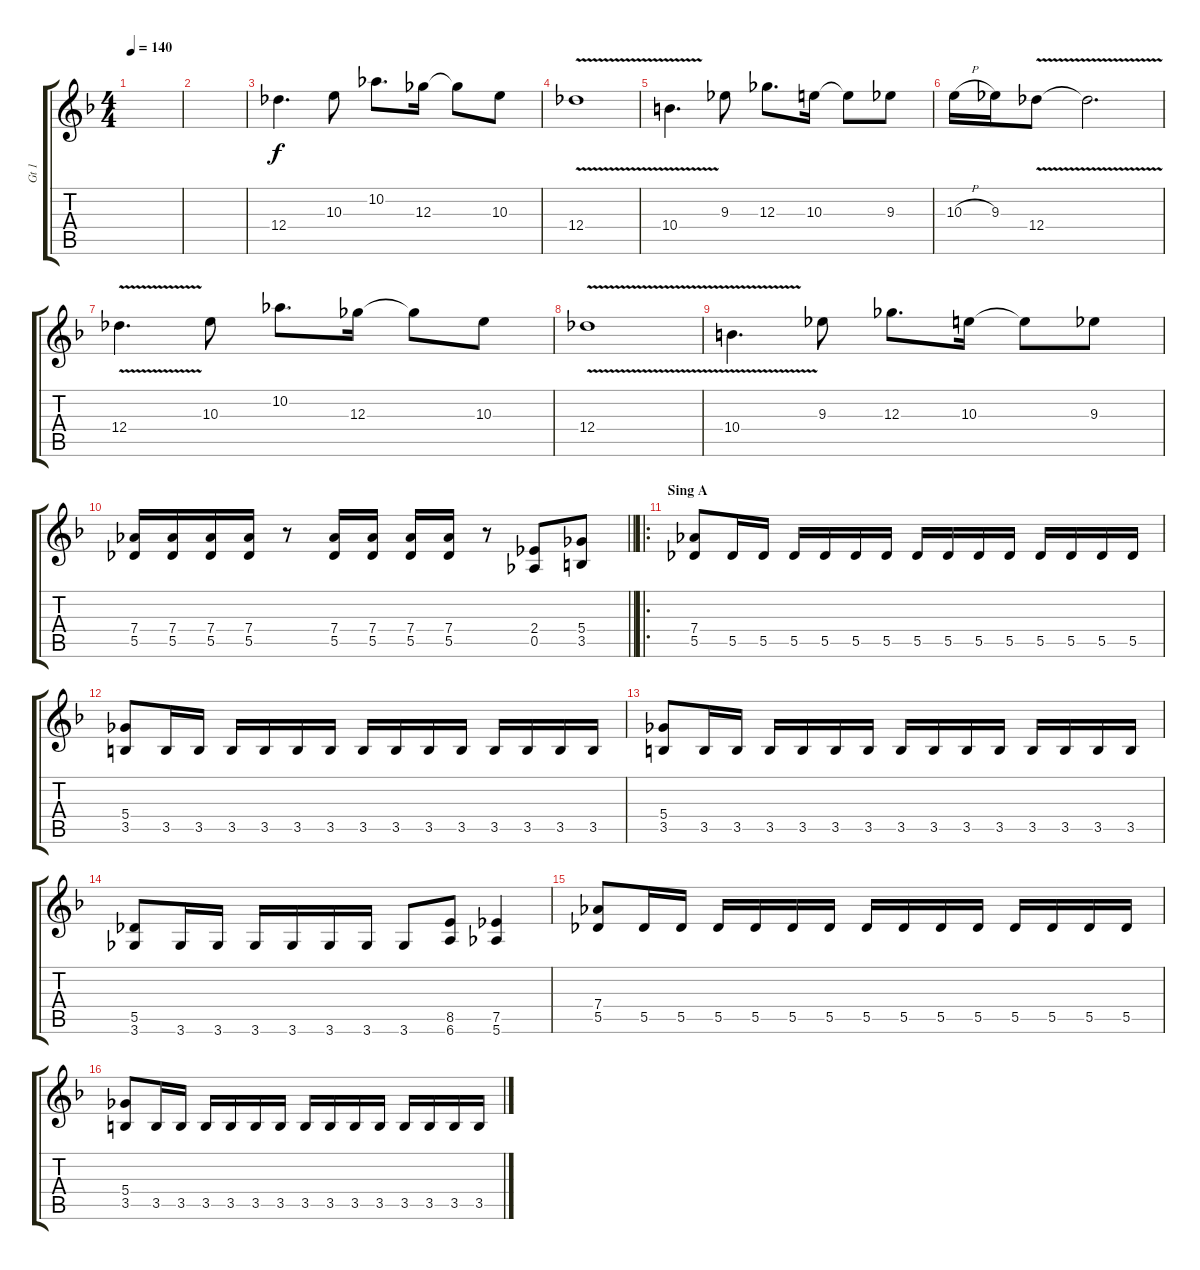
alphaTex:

\track ("Gt 1" "Gt 1") {instrument distortionguitar}
\staff {score tabs}
\tuning (Eb4 Bb3 Gb3 Db3 Ab2 Eb2) {hide}
\ts (4 4)
\tempo 140
\clef g2
\ks dminor
|
|
12.4.4{d} 10.3.8 10.2.8{d} 12.3.16 12.3{t}.8 10.3.8 |
12.4{v}.1 |
10.4{v}.4{d} 9.3.8 12.3.8{d} 10.3.16 10.3{t}.8 9.3.8 |
10.3{h}.16 9.3.16 12.4{v}.8 12.4{t}.2{d} |
12.4{v}.4{d} 10.3.8 10.2.8{d} 12.3.16 12.3{t}.8 10.3.8 |
12.4{v}.1 |
10.4{v}.4{d} 9.3.8 12.3.8{d} 10.3.16 10.3{t}.8 9.3.8 |
\barLineRight lightlight
(7.4 5.5).16 (7.4 5.5).16 (7.4 5.5).16 (7.4 5.5).16 r.8 (7.4 5.5).16 (7.4 5.5).16 (7.4 5.5).16 (7.4 5.5).16 r.8 (2.4 0.5).8 (5.4 3.5).8 |
\ro
\section ("" "Sing A")
(7.4 5.5).8 5.5.16 5.5.16 5.5.16 5.5.16 5.5.16 5.5.16 5.5.16 5.5.16 5.5.16 5.5.16 5.5.16 5.5.16 5.5.16 5.5.16 |
(5.4 3.5).8 3.5.16 3.5.16 3.5.16 3.5.16 3.5.16 3.5.16 3.5.16 3.5.16 3.5.16 3.5.16 3.5.16 3.5.16 3.5.16 3.5.16 |
(5.4 3.5).8 3.5.16 3.5.16 3.5.16 3.5.16 3.5.16 3.5.16 3.5.16 3.5.16 3.5.16 3.5.16 3.5.16 3.5.16 3.5.16 3.5.16 |
(5.5 3.6).8 3.6.16 3.6.16 3.6.16 3.6.16 3.6.16 3.6.16 3.6.8 (8.5 6.6).8 (7.5 5.6).4 |
(7.4 5.5).8 5.5.16 5.5.16 5.5.16 5.5.16 5.5.16 5.5.16 5.5.16 5.5.16 5.5.16 5.5.16 5.5.16 5.5.16 5.5.16 5.5.16 |
(5.4 3.5).8 3.5.16 3.5.16 3.5.16 3.5.16 3.5.16 3.5.16 3.5.16 3.5.16 3.5.16 3.5.16 3.5.16 3.5.16 3.5.16 3.5.16
